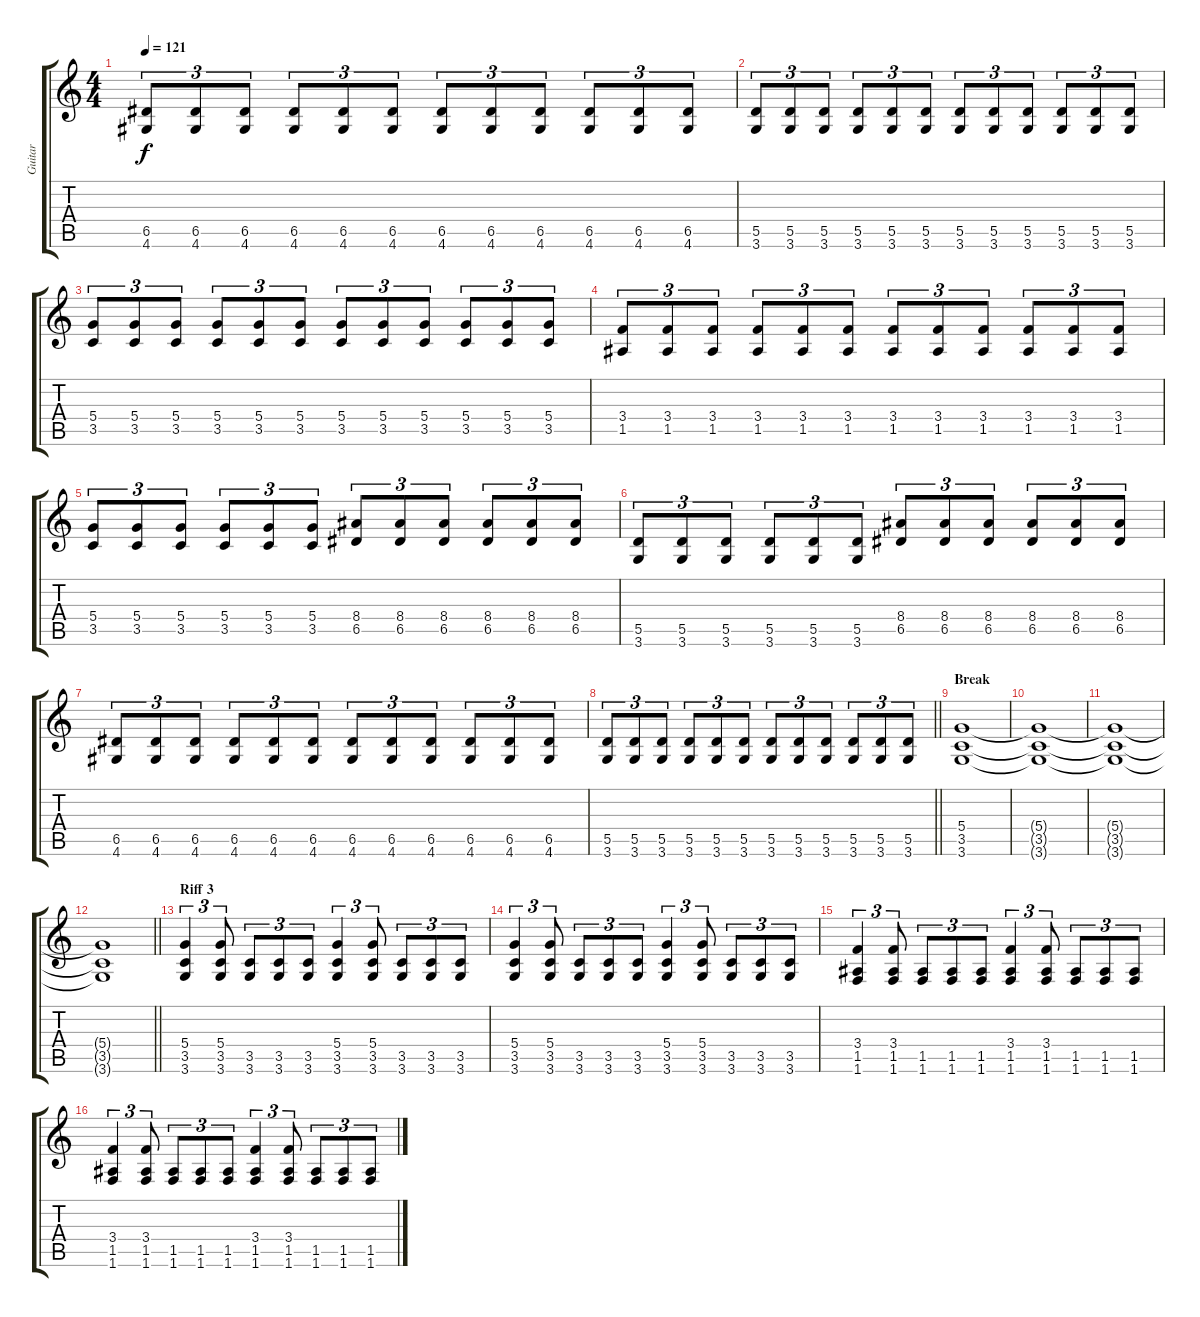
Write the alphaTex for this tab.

\track ("Guitar" "Guitar") {instrument distortionguitar}
\staff {score tabs}
\tuning (E4 B3 G3 D3 A2 E2) {hide}
\ts (4 4)
\tempo 121
\clef g2
\ks c
(6.5 4.6).8{tu (3 2) dy f} (6.5 4.6).8{tu (3 2)} (6.5 4.6).8{tu (3 2)} (6.5 4.6).8{tu (3 2)} (6.5 4.6).8{tu (3 2)} (6.5 4.6).8{tu (3 2)} (6.5 4.6).8{tu (3 2)} (6.5 4.6).8{tu (3 2)} (6.5 4.6).8{tu (3 2)} (6.5 4.6).8{tu (3 2)} (6.5 4.6).8{tu (3 2)} (6.5 4.6).8{tu (3 2)} |
(5.5 3.6).8{tu (3 2)} (5.5 3.6).8{tu (3 2)} (5.5 3.6).8{tu (3 2)} (5.5 3.6).8{tu (3 2)} (5.5 3.6).8{tu (3 2)} (5.5 3.6).8{tu (3 2)} (5.5 3.6).8{tu (3 2)} (5.5 3.6).8{tu (3 2)} (5.5 3.6).8{tu (3 2)} (5.5 3.6).8{tu (3 2)} (5.5 3.6).8{tu (3 2)} (5.5 3.6).8{tu (3 2)} |
(5.4 3.5).8{tu (3 2)} (5.4 3.5).8{tu (3 2)} (5.4 3.5).8{tu (3 2)} (5.4 3.5).8{tu (3 2)} (5.4 3.5).8{tu (3 2)} (5.4 3.5).8{tu (3 2)} (5.4 3.5).8{tu (3 2)} (5.4 3.5).8{tu (3 2)} (5.4 3.5).8{tu (3 2)} (5.4 3.5).8{tu (3 2)} (5.4 3.5).8{tu (3 2)} (5.4 3.5).8{tu (3 2)} |
(3.4 1.5).8{tu (3 2)} (3.4 1.5).8{tu (3 2)} (3.4 1.5).8{tu (3 2)} (3.4 1.5).8{tu (3 2)} (3.4 1.5).8{tu (3 2)} (3.4 1.5).8{tu (3 2)} (3.4 1.5).8{tu (3 2)} (3.4 1.5).8{tu (3 2)} (3.4 1.5).8{tu (3 2)} (3.4 1.5).8{tu (3 2)} (3.4 1.5).8{tu (3 2)} (3.4 1.5).8{tu (3 2)} |
(5.4 3.5).8{tu (3 2)} (5.4 3.5).8{tu (3 2)} (5.4 3.5).8{tu (3 2)} (5.4 3.5).8{tu (3 2)} (5.4 3.5).8{tu (3 2)} (5.4 3.5).8{tu (3 2)} (8.4 6.5).8{tu (3 2)} (8.4 6.5).8{tu (3 2)} (8.4 6.5).8{tu (3 2)} (8.4 6.5).8{tu (3 2)} (8.4 6.5).8{tu (3 2)} (8.4 6.5).8{tu (3 2)} |
(5.5 3.6).8{tu (3 2)} (5.5 3.6).8{tu (3 2)} (5.5 3.6).8{tu (3 2)} (5.5 3.6).8{tu (3 2)} (5.5 3.6).8{tu (3 2)} (5.5 3.6).8{tu (3 2)} (8.4 6.5).8{tu (3 2)} (8.4 6.5).8{tu (3 2)} (8.4 6.5).8{tu (3 2)} (8.4 6.5).8{tu (3 2)} (8.4 6.5).8{tu (3 2)} (8.4 6.5).8{tu (3 2)} |
(6.5 4.6).8{tu (3 2)} (6.5 4.6).8{tu (3 2)} (6.5 4.6).8{tu (3 2)} (6.5 4.6).8{tu (3 2)} (6.5 4.6).8{tu (3 2)} (6.5 4.6).8{tu (3 2)} (6.5 4.6).8{tu (3 2)} (6.5 4.6).8{tu (3 2)} (6.5 4.6).8{tu (3 2)} (6.5 4.6).8{tu (3 2)} (6.5 4.6).8{tu (3 2)} (6.5 4.6).8{tu (3 2)} |
\barLineRight lightlight
(5.5 3.6).8{tu (3 2)} (5.5 3.6).8{tu (3 2)} (5.5 3.6).8{tu (3 2)} (5.5 3.6).8{tu (3 2)} (5.5 3.6).8{tu (3 2)} (5.5 3.6).8{tu (3 2)} (5.5 3.6).8{tu (3 2)} (5.5 3.6).8{tu (3 2)} (5.5 3.6).8{tu (3 2)} (5.5 3.6).8{tu (3 2)} (5.5 3.6).8{tu (3 2)} (5.5 3.6).8{tu (3 2)} |
\section ("" "Break")
(5.4 3.5 3.6).1 |
(5.4{t} 3.5{t} 3.6{t}).1 |
(5.4{t} 3.5{t} 3.6{t}).1 |
\barLineRight lightlight
(5.4{t} 3.5{t} 3.6{t}).1 |
\section ("" "Riff 3")
(5.4 3.5 3.6).4{tu (3 2)} (5.4 3.5 3.6).8{tu (3 2)} (3.5 3.6).8{tu (3 2)} (3.5 3.6).8{tu (3 2)} (3.5 3.6).8{tu (3 2)} (5.4 3.5 3.6).4{tu (3 2)} (5.4 3.5 3.6).8{tu (3 2)} (3.5 3.6).8{tu (3 2)} (3.5 3.6).8{tu (3 2)} (3.5 3.6).8{tu (3 2)} |
(5.4 3.5 3.6).4{tu (3 2)} (5.4 3.5 3.6).8{tu (3 2)} (3.5 3.6).8{tu (3 2)} (3.5 3.6).8{tu (3 2)} (3.5 3.6).8{tu (3 2)} (5.4 3.5 3.6).4{tu (3 2)} (5.4 3.5 3.6).8{tu (3 2)} (3.5 3.6).8{tu (3 2)} (3.5 3.6).8{tu (3 2)} (3.5 3.6).8{tu (3 2)} |
(3.4 1.5 1.6).4{tu (3 2)} (3.4 1.5 1.6).8{tu (3 2)} (1.5 1.6).8{tu (3 2)} (1.5 1.6).8{tu (3 2)} (1.5 1.6).8{tu (3 2)} (3.4 1.5 1.6).4{tu (3 2)} (3.4 1.5 1.6).8{tu (3 2)} (1.5 1.6).8{tu (3 2)} (1.5 1.6).8{tu (3 2)} (1.5 1.6).8{tu (3 2)} |
(3.4 1.5 1.6).4{tu (3 2)} (3.4 1.5 1.6).8{tu (3 2)} (1.5 1.6).8{tu (3 2)} (1.5 1.6).8{tu (3 2)} (1.5 1.6).8{tu (3 2)} (3.4 1.5 1.6).4{tu (3 2)} (3.4 1.5 1.6).8{tu (3 2)} (1.5 1.6).8{tu (3 2)} (1.5 1.6).8{tu (3 2)} (1.5 1.6).8{tu (3 2)}
